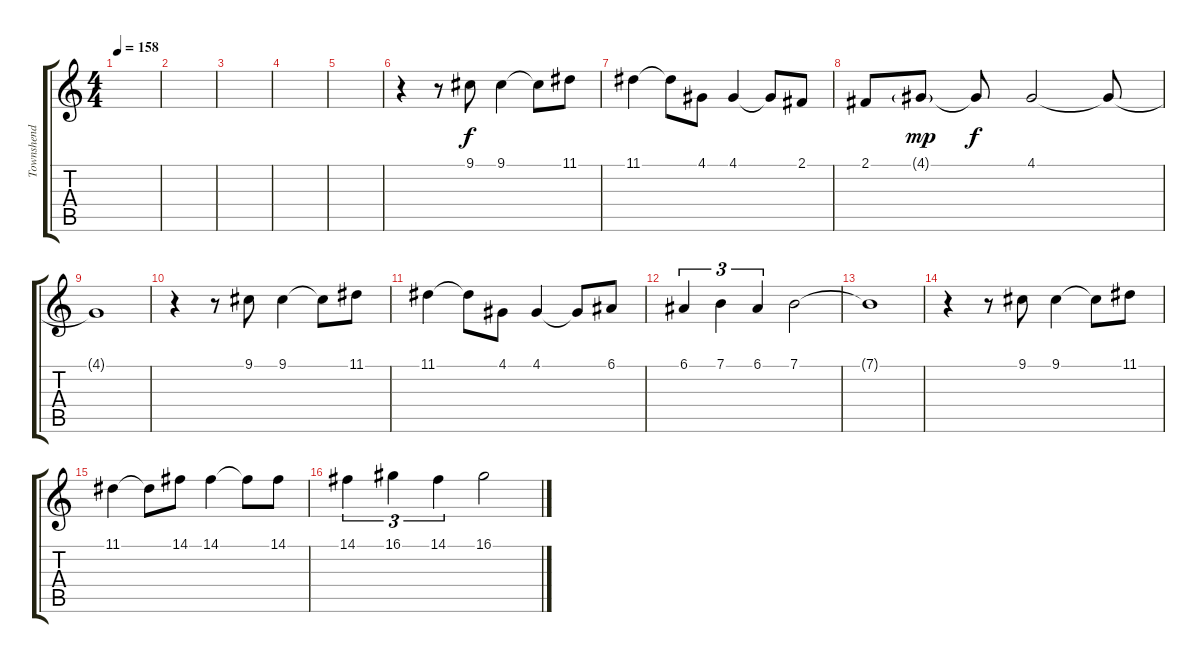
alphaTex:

\track ("Townshend Piano" "Townshend ") {instrument acousticgrandpiano}
\staff {score tabs}
\tuning (E4 B3 G3 D3 A2 E2) {hide}
\ts (4 4)
\tempo 158
\clef g2
\ks c
|
|
|
|
|
r.4 r.8 9.1.8 9.1.4 9.1{t}.8 11.1.8 |
11.1.4 11.1{t}.8 4.1.8 4.1.4 4.1{t}.8 2.1.8 |
2.1.8 4.1{g}.8{dy mp} 4.1{t}.8{dy f} 4.1.2 4.1{t}.8 |
4.1{t}.1 |
r.4 r.8 9.1.8 9.1.4 9.1{t}.8 11.1.8 |
11.1.4 11.1{t}.8 4.1.8 4.1.4 4.1{t}.8 6.1.8 |
6.1.4{tu (3 2)} 7.1.4{tu (3 2)} 6.1.4{tu (3 2)} 7.1.2 |
7.1{t}.1 |
r.4 r.8 9.1.8 9.1.4 9.1{t}.8 11.1.8 |
11.1.4 11.1{t}.8 14.1.8 14.1.4 14.1{t}.8 14.1.8 |
14.1.4{tu (3 2)} 16.1.4{tu (3 2)} 14.1.4{tu (3 2)} 16.1.2
